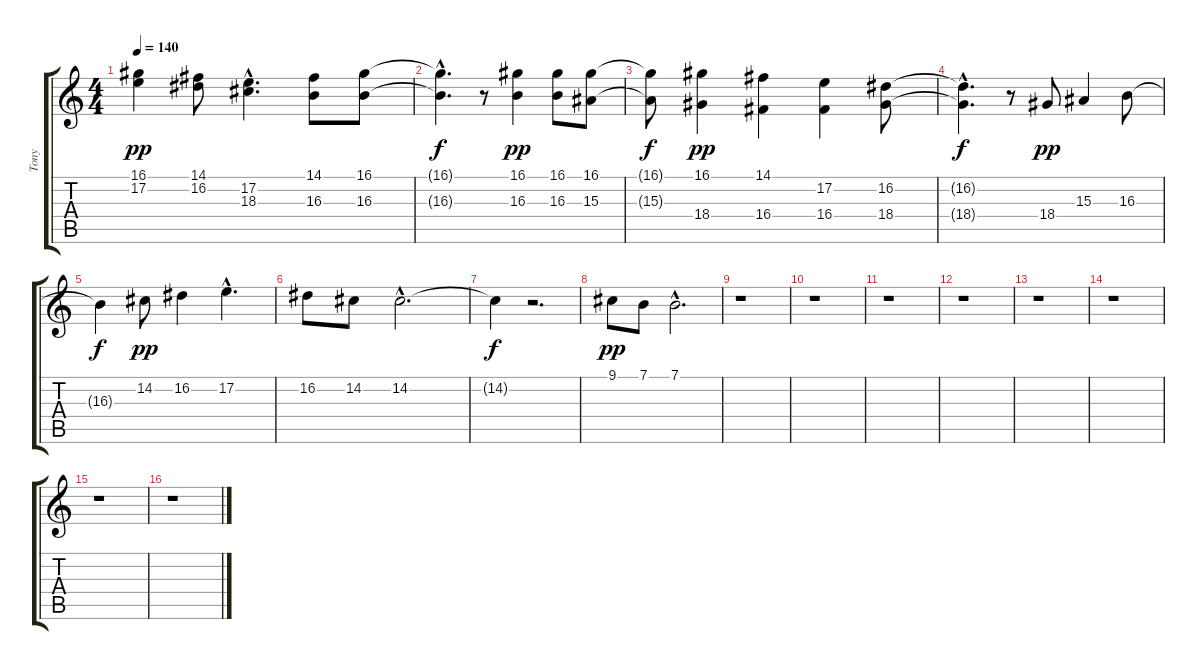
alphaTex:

\track ("Tony" "Tony") {instrument lead6voice}
\staff {score tabs}
\tuning (E4 B3 G3 D3 A2 E2) {hide}
\ts (4 4)
\tempo 140
\clef g2
\ks c
(16.1 17.2).4{dy pp} (14.1 16.2).8 (17.2{hac} 18.3{hac}).4{d} (14.1 16.3).8 (16.1 16.3).8 |
(16.1{hac t} 16.3{hac t}).4{d dy f} r.8 (16.1 16.3).4{dy pp} (16.1 16.3).8 (16.1 15.3).8 |
(16.1{t} 15.3{t}).8{dy f} (16.1 18.4).4{dy pp} (14.1 16.4).4 (17.2 16.4).4 (16.2 18.4).8 |
(16.2{hac t} 18.4{hac t}).4{d dy f} r.8 18.4.8{dy pp} 15.3.4 16.3.8 |
16.3{t}.4{dy f} 14.2.8{dy pp} 16.2.4 17.2{hac}.4{d} |
16.2.8 14.2.8 14.2{hac}.2{d} |
14.2{t}.4{dy f} r.2{d} |
9.1.8{dy pp} 7.1.8 7.1{hac}.2{d} |
r.1 |
r.1 |
r.1 |
r.1 |
r.1 |
r.1 |
r.1 |
r.1
